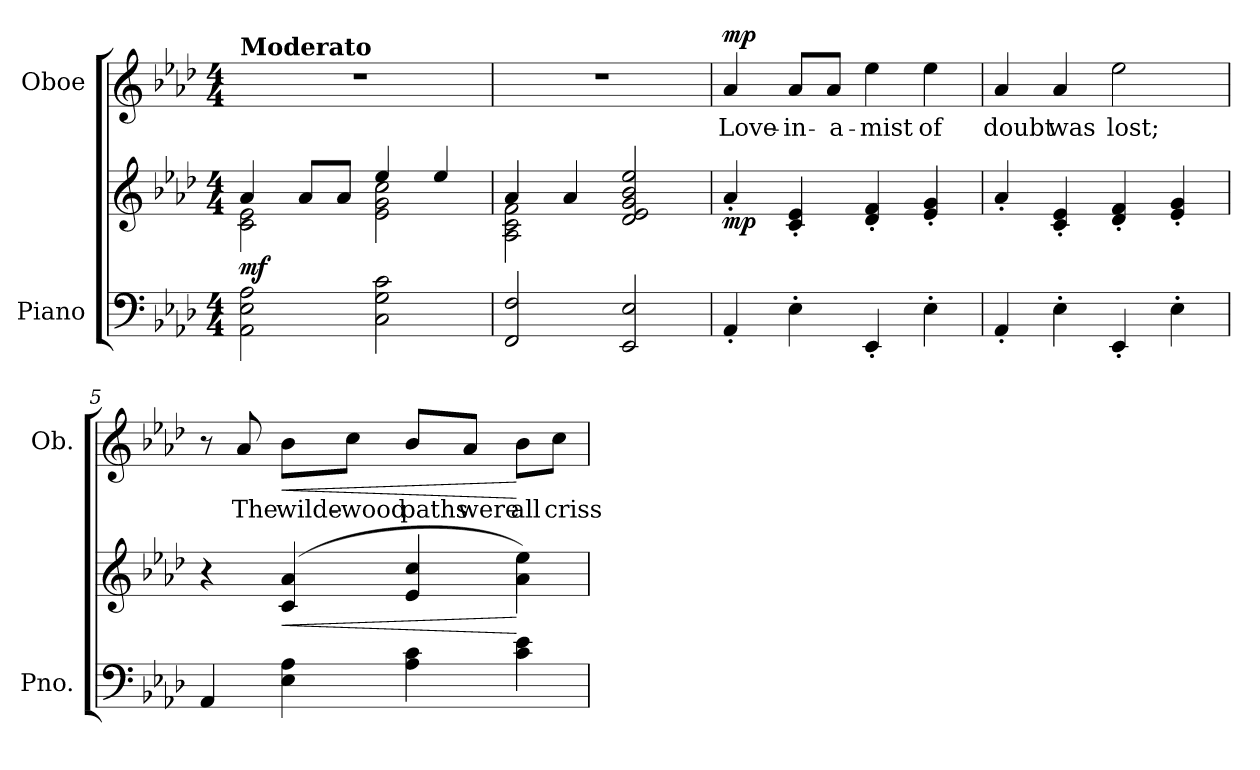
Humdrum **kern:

**kern	**kern	**dynam	**kern	**text	**dynam
*part2	*part2	*part2	*part1	*part1	*part1
*staff3	*staff2	*staff2/3	*staff1	*staff1	*staff1
*I"Piano	*	*	*I"Oboe	*	*
*I'Pno.	*	*	*I'Ob.	*	*
*clefF4	*clefG2	*	*clefG2	*	*
*k[b-e-a-d-]	*k[b-e-a-d-]	*	*k[b-e-a-d-]	*	*
*M4/4	*M4/4	*	*M4/4	*	*
=1	=1	=1	=1	=1	=1
*	*^	*	*	*	*
!	!	!	!	!LO:TX:a:B:t=Moderato	!	!
!	!	!	!LO:DY:b	!	!	!
2AA-\ 2E-\ 2A-\	4a-/	2c\ 2e-\	mf	1r	.	.
.	8a-/L	.	.	.	.	.
.	8a-/J	.	.	.	.	.
2C\ 2G\ 2c\	4ee-/	2e-\ 2g\ 2cc\	.	.	.	.
.	4ee-/	.	.	.	.	.
=2	=2	=2	=2	=2	=2	=2
2FF/ 2F/	4a-/	2A-\ 2c\ 2f\	.	1r	.	.
.	4a-/	.	.	.	.	.
2EE-/ 2E-/	2d-/ 2e-/ 2g/ 2b-/ 2ee-/	2ryy	.	.	.	.
=3	=3	=3	=3	=3	=3	=3
!	!	!	!LO:DY:b	!	!LO:LY:b	!LO:DY:a
*	*v	*v	*	*	*	*
4AA-'/	4a-'/	mp	4a-/	Love-	mp
!	!	!	!	!LO:LY:b	!
4E-'\	4c/' 4e-/'	.	8a-/L	-in-	.
!	!	!	!	!LO:LY:b	!
.	.	.	8a-/J	-a-	.
!	!	!	!	!LO:LY:b	!
4EE-'/	4d-/' 4f/'	.	4ee-\	-mist	.
!	!	!	!	!LO:LY:b	!
4E-'\	4e-/' 4g/'	.	4ee-\	of	.
=4	=4	=4	=4	=4	=4
!	!	!	!	!LO:LY:b	!
4AA-'/	4a-'/	.	4a-/	doubt	.
!	!	!	!	!LO:LY:b	!
4E-'\	4c/' 4e-/'	.	4a-/	was	.
!	!	!	!	!LO:LY:b	!
4EE-'/	4d-/' 4f/'	.	2ee-\	lost;	.
4E-'\	4e-/' 4g/'	.	.	.	.
!!LO:LB:g=z
=5	=5	=5	=5	=5	=5
4AA-/	4r	.	8r	.	.
!	!	!	!	!LO:LY:b	!
.	.	.	8a-/	The	.
!	!	!LO:HP:b	!	!LO:LY:b	!LO:HP:b
4E-\ 4A-\	(4c/ 4a-/	<	8b-\L	wilde-	<
!	!	!	!	!LO:LY:b	!
.	.	.	8cc\J	-wood	.
!	!	!	!	!LO:LY:b	!
4A-\ 4c\	4e-/ 4cc/	.	8b-/L	paths	.
!	!	!	!	!LO:LY:b	!
.	.	.	8a-/J	were	.
!	!	!	!	!LO:LY:b	!
4c\ 4e-\	4a-\ 4ee-\)	[	8b-\L	all	[
!	!	!	!	!LO:LY:b	!
.	.	.	8cc\J	criss-	.
=	=	=	=	=	=
*-	*-	*-	*-	*-	*-
